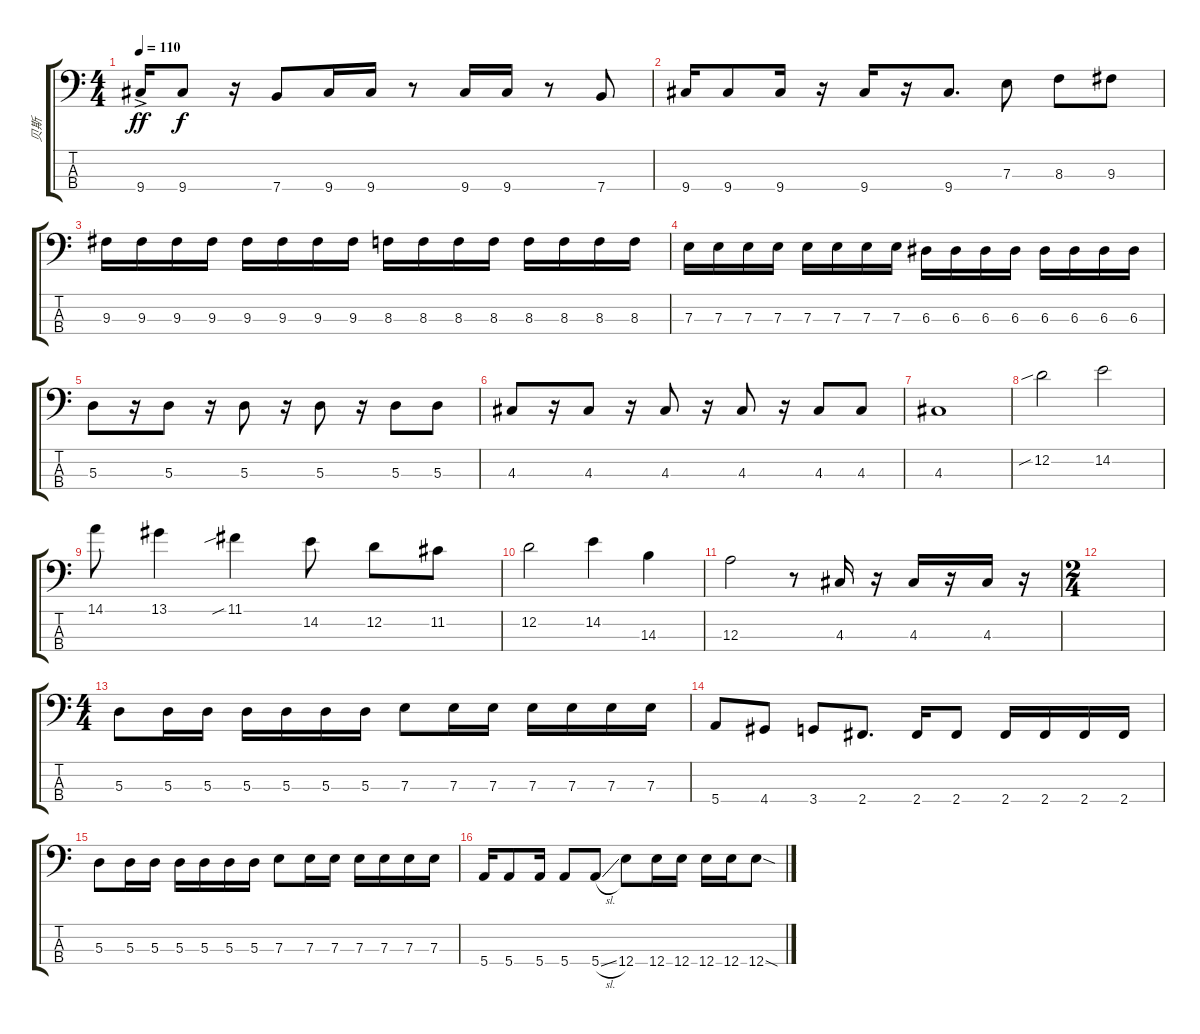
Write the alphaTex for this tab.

\track ("贝斯" "贝斯") {instrument electricbassfinger}
\staff {score tabs}
\tuning (G2 D2 A1 E1) {hide}
\ts (4 4)
\tempo 110
\clef f4
\ks c
9.4{ac}.16{txt "" dy ff} 9.4.8{dy f} r.16 7.4.8 9.4.16 9.4.16 r.8 9.4.16 9.4.16 r.8 7.4.8 |
9.4.16 9.4.8 9.4.16 r.16 9.4.16 r.16 9.4.8{d} 7.3.8 8.3.8 9.3.8 |
9.3.16 9.3.16 9.3.16 9.3.16 9.3.16 9.3.16 9.3.16 9.3.16 8.3.16 8.3.16 8.3.16 8.3.16 8.3.16 8.3.16 8.3.16 8.3.16 |
7.3.16 7.3.16 7.3.16 7.3.16 7.3.16 7.3.16 7.3.16 7.3.16 6.3.16 6.3.16 6.3.16 6.3.16 6.3.16 6.3.16 6.3.16 6.3.16 |
5.3.8 r.16 5.3.8 r.16 5.3.8 r.16 5.3.8 r.16 5.3.8 5.3.8 |
4.3.8 r.16 4.3.8 r.16 4.3.8 r.16 4.3.8 r.16 4.3.8 4.3.8 |
4.3.1 |
12.2{sib}.2 14.2.2 |
14.1.8 13.1.4 11.1{sib}.4 14.2.8 12.2.8 11.2.8 |
12.2.2 14.2.4 14.3.4 |
12.3.2 r.8 4.3.16 r.16 4.3.16 r.16 4.3.16 r.16 |
\ts (2 4)
|
\ts (4 4)
5.3.8 5.3.16 5.3.16 5.3.16 5.3.16 5.3.16 5.3.16 7.3.8 7.3.16 7.3.16 7.3.16 7.3.16 7.3.16 7.3.16 |
5.4.8 4.4.8 3.4.8 2.4.8{d} 2.4.16 2.4.8 2.4.16 2.4.16 2.4.16 2.4.16 |
5.3.8 5.3.16 5.3.16 5.3.16 5.3.16 5.3.16 5.3.16 7.3.8 7.3.16 7.3.16 7.3.16 7.3.16 7.3.16 7.3.16 |
5.4.16 5.4.8 5.4.16 5.4.8 5.4{sl}.8 12.4.8 12.4.16 12.4.16 12.4.16 12.4.16 12.4{sod}.8
